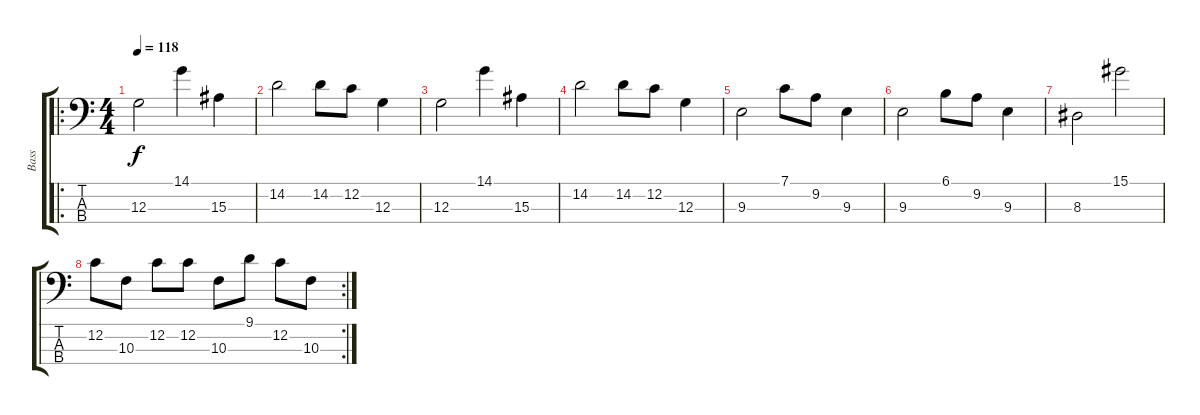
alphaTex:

\track ("Bass" "Bass") {instrument electricbassfinger}
\staff {score tabs}
\tuning (F2 C2 G1 C1) {hide}
\ro
\ts (4 4)
\tempo 118
\clef f4
\ks c
12.3.2{dy f volume 16} 14.1.4 15.3.4 |
14.2.2 14.2.8 12.2.8 12.3.4 |
12.3.2 14.1.4 15.3.4 |
14.2.2 14.2.8 12.2.8 12.3.4 |
9.3.2 7.1.8 9.2.8 9.3.4 |
9.3.2 6.1.8 9.2.8 9.3.4 |
8.3.2 15.1.2 |
\rc 2
12.2.8 10.3.8 12.2.8 12.2.8 10.3.8 9.1.8 12.2.8 10.3.8
